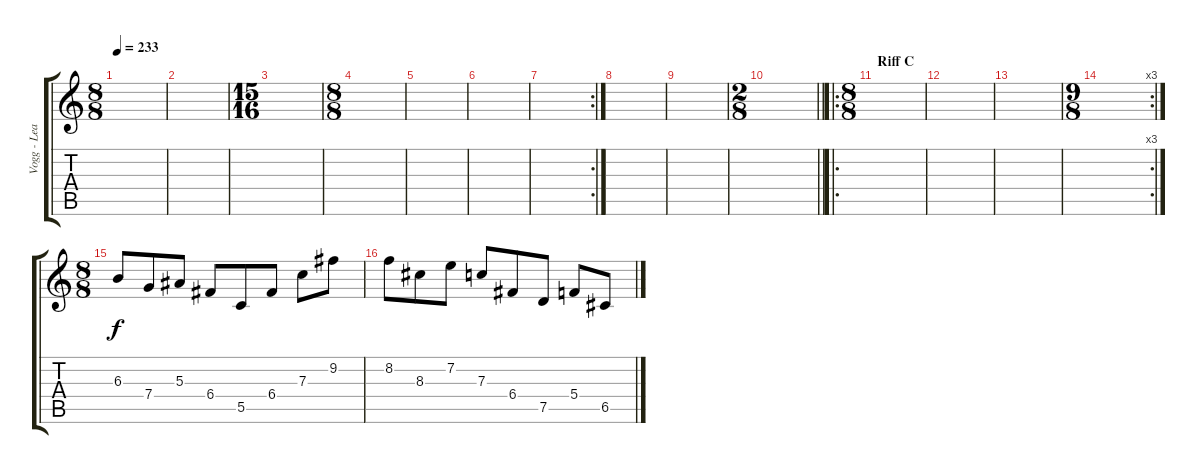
\track ("Vogg - Lead" "Vogg - Lea") {instrument distortionguitar}
\staff {score tabs}
\tuning (D4 A3 F3 C3 G2 D2) {hide}
\ts (8 8)
\tempo 233
\clef g2
\ks c
|
|
\ts (15 16)
|
\ts (8 8)
|
|
|
\rc 2
|
|
|
\ts (2 8)
\barLineRight lightlight
|
\ro
\ts (8 8)
\section ("" "Riff C")
|
|
|
\rc 3
\ts (9 8)
|
\ts (8 8)
6.3.8 7.4.8 5.3.8 6.4.8 5.5.8 6.4.8 7.3.8 9.2.8 |
8.2.8 8.3.8 7.2.8 7.3.8 6.4.8 7.5.8 5.4.8 6.5.8
